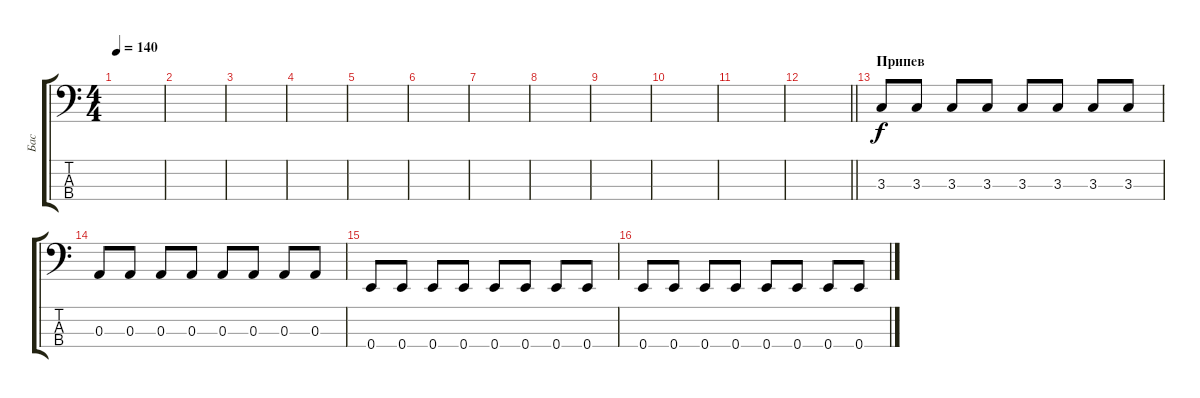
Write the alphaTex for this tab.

\track ("Бас" "Бас") {instrument electricbassfinger}
\staff {score tabs}
\tuning (G2 D2 A1 E1) {hide}
\ts (4 4)
\tempo 140
\clef f4
\ks c
|
|
|
|
|
|
|
|
|
|
|
\barLineRight lightlight
|
\section ("" "Припев")
3.3.8 3.3.8 3.3.8 3.3.8 3.3.8 3.3.8 3.3.8 3.3.8 |
0.3.8 0.3.8 0.3.8 0.3.8 0.3.8 0.3.8 0.3.8 0.3.8 |
0.4.8 0.4.8 0.4.8 0.4.8 0.4.8 0.4.8 0.4.8 0.4.8 |
0.4.8 0.4.8 0.4.8 0.4.8 0.4.8 0.4.8 0.4.8 0.4.8
